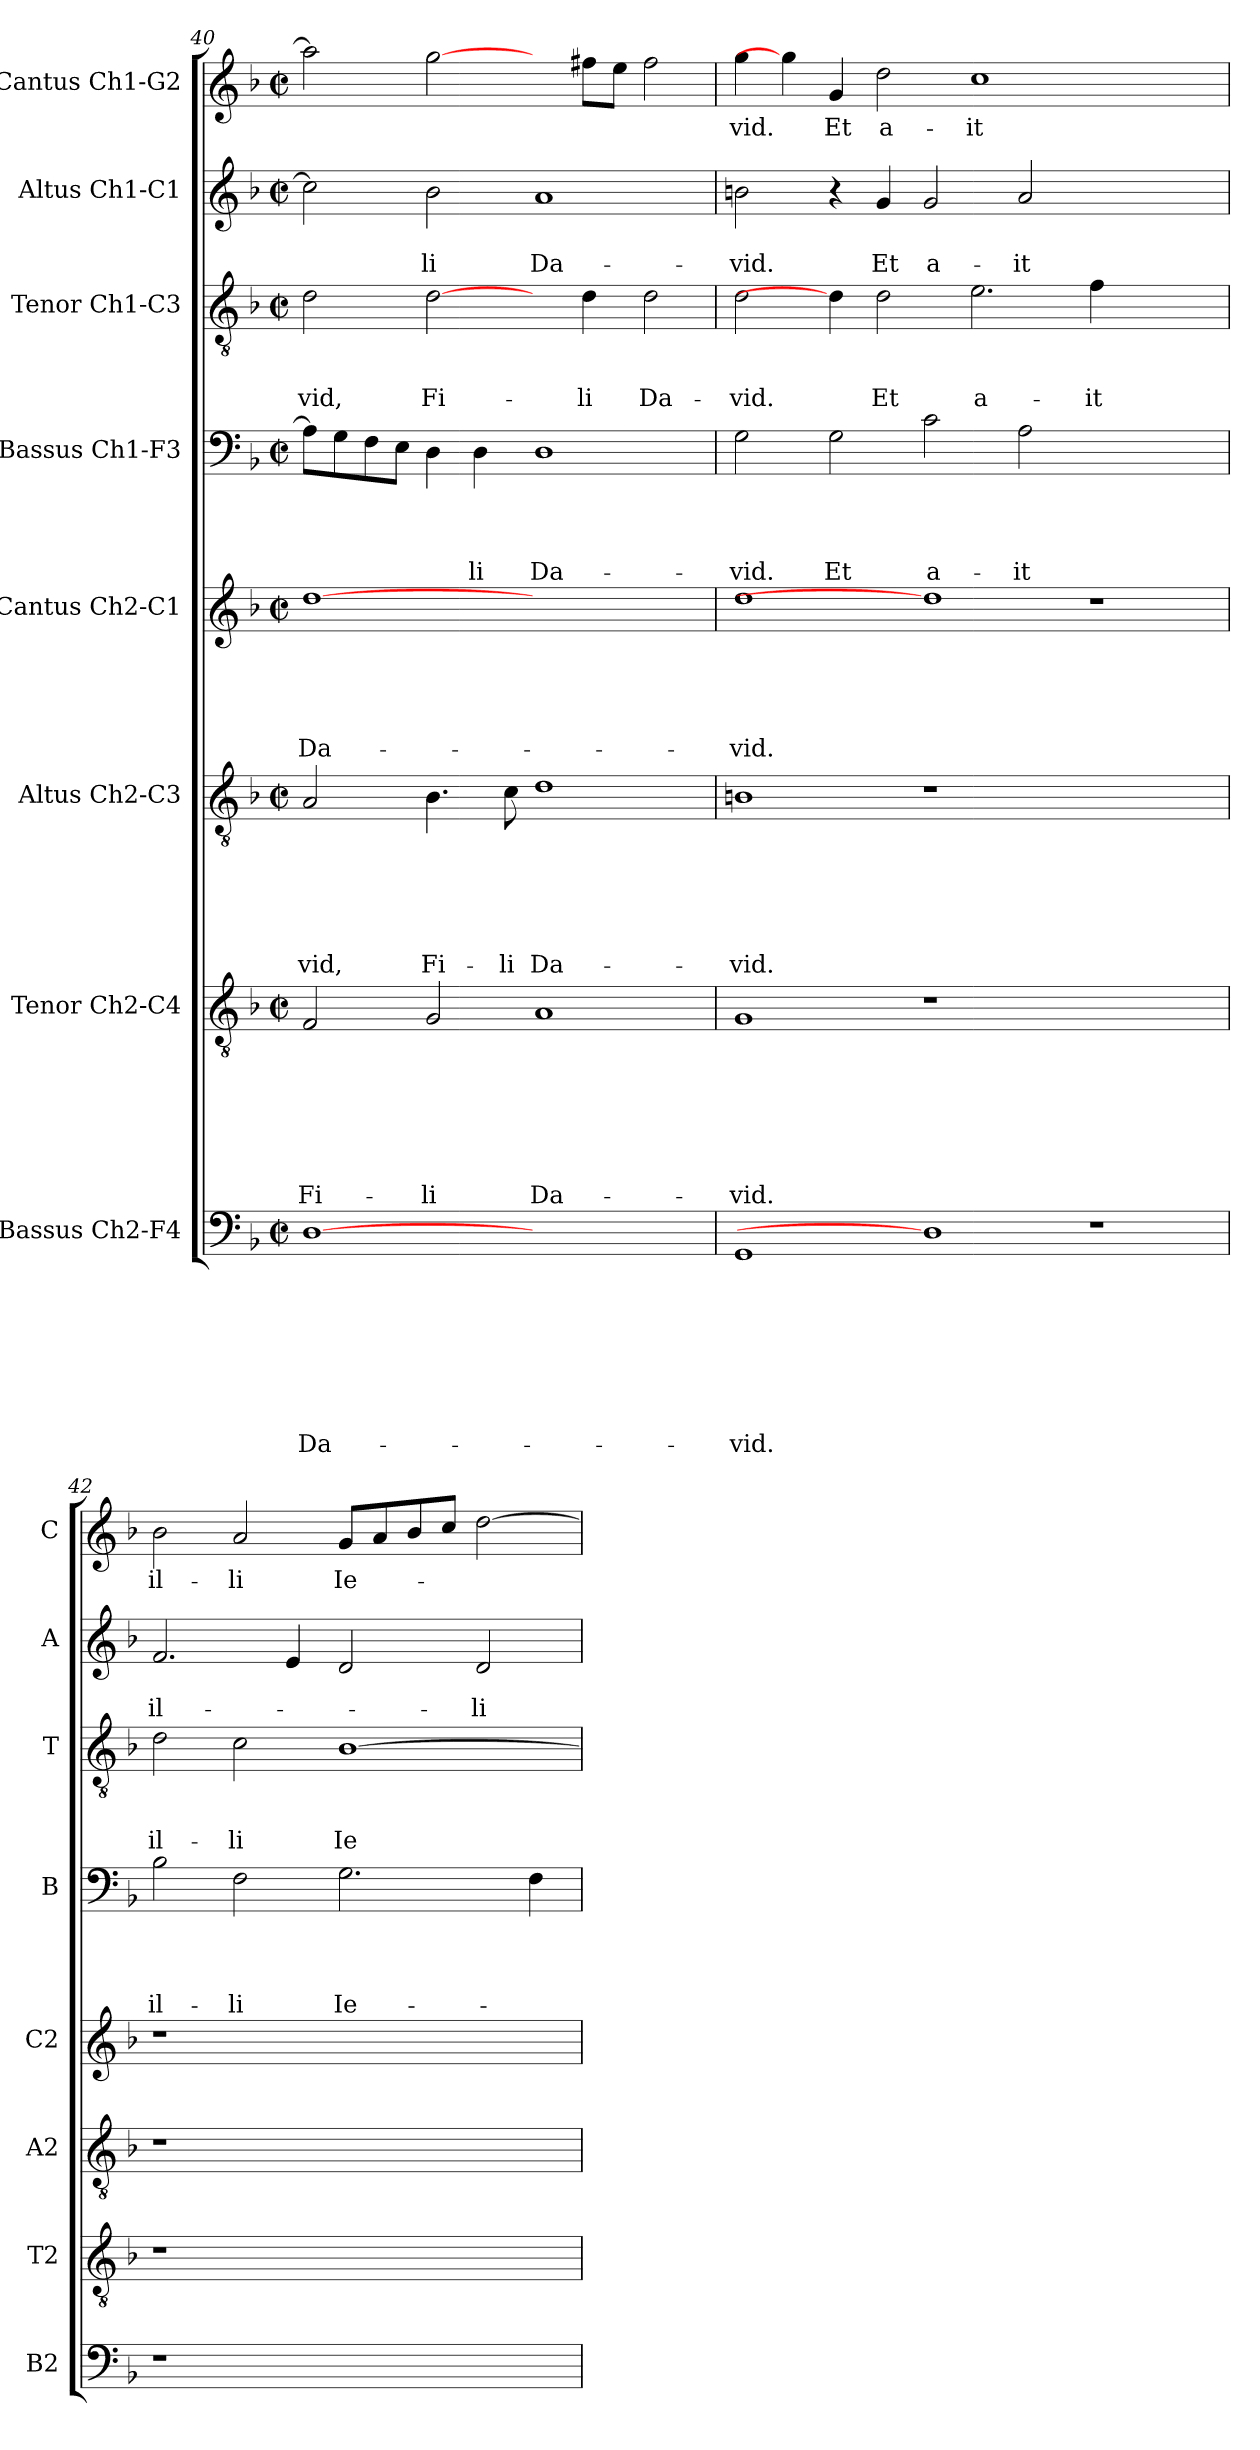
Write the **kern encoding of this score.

**kern	**text	**text	**text	**text	**text	**text	**text	**text	**kern	**text	**text	**text	**text	**text	**text	**text	**kern	**text	**text	**text	**text	**text	**text	**kern	**text	**text	**text	**text	**text	**kern	**text	**text	**text	**text	**kern	**text	**text	**text	**kern	**text	**text	**kern	**text
*part8	*part8	*part8	*part8	*part8	*part8	*part8	*part8	*part8	*part7	*part7	*part7	*part7	*part7	*part7	*part7	*part7	*part6	*part6	*part6	*part6	*part6	*part6	*part6	*part5	*part5	*part5	*part5	*part5	*part5	*part4	*part4	*part4	*part4	*part4	*part3	*part3	*part3	*part3	*part2	*part2	*part2	*part1	*part1
*staff8	*staff8	*staff8	*staff8	*staff8	*staff8	*staff8	*staff8	*staff8	*staff7	*staff7	*staff7	*staff7	*staff7	*staff7	*staff7	*staff7	*staff6	*staff6	*staff6	*staff6	*staff6	*staff6	*staff6	*staff5	*staff5	*staff5	*staff5	*staff5	*staff5	*staff4	*staff4	*staff4	*staff4	*staff4	*staff3	*staff3	*staff3	*staff3	*staff2	*staff2	*staff2	*staff1	*staff1
*I"Bassus Ch2-F4	*	*	*	*	*	*	*	*	*I"Tenor Ch2-C4	*	*	*	*	*	*	*	*I"Altus Ch2-C3	*	*	*	*	*	*	*I"Cantus Ch2-C1	*	*	*	*	*	*I"Bassus Ch1-F3	*	*	*	*	*I"Tenor Ch1-C3	*	*	*	*I"Altus Ch1-C1	*	*	*I"Cantus Ch1-G2	*
*I'B2	*	*	*	*	*	*	*	*	*I'T2	*	*	*	*	*	*	*	*I'A2	*	*	*	*	*	*	*I'C2	*	*	*	*	*	*I'B	*	*	*	*	*I'T	*	*	*	*I'A	*	*	*I'C	*
!!LO:PB:g=z
*clefF4	*	*	*	*	*	*	*	*	*clefGv2	*	*	*	*	*	*	*	*clefGv2	*	*	*	*	*	*	*clefG2	*	*	*	*	*	*clefF4	*	*	*	*	*clefGv2	*	*	*	*clefG2	*	*	*clefG2	*
*k[b-]	*	*	*	*	*	*	*	*	*k[b-]	*	*	*	*	*	*	*	*k[b-]	*	*	*	*	*	*	*k[b-]	*	*	*	*	*	*k[b-]	*	*	*	*	*k[b-]	*	*	*	*k[b-]	*	*	*k[b-]	*
*F:	*	*	*	*	*	*	*	*	*F:	*	*	*	*	*	*	*	*F:	*	*	*	*	*	*	*F:	*	*	*	*	*	*F:	*	*	*	*	*F:	*	*	*	*F:	*	*	*F:	*
*M2/2	*	*	*	*	*	*	*	*	*M2/2	*	*	*	*	*	*	*	*M2/2	*	*	*	*	*	*	*M2/2	*	*	*	*	*	*M2/2	*	*	*	*	*M2/2	*	*	*	*M2/2	*	*	*M2/2	*
*met(c|)	*	*	*	*	*	*	*	*	*met(c|)	*	*	*	*	*	*	*	*met(c|)	*	*	*	*	*	*	*met(c|)	*	*	*	*	*	*met(c|)	*	*	*	*	*met(c|)	*	*	*	*met(c|)	*	*	*met(c|)	*
=40	=40	=40	=40	=40	=40	=40	=40	=40	=40	=40	=40	=40	=40	=40	=40	=40	=40	=40	=40	=40	=40	=40	=40	=40	=40	=40	=40	=40	=40	=40	=40	=40	=40	=40	=40	=40	=40	=40	=40	=40	=40	=40	=40
!	!	!	!	!	!	!	!	!LO:LY:b	!	!	!	!	!	!	!	!LO:LY:b	!	!	!	!	!	!	!LO:LY:b	!	!	!	!	!	!LO:LY:b	!	!	!	!	!	!	!	!	!LO:LY:b	!	!	!	!	!
[1D	.	.	.	.	.	.	.	Da-	2F/	.	.	.	.	.	.	Fi-	2A/	.	.	.	.	.	-vid,	[1dd	.	.	.	.	Da-	8A\L]	.	.	.	.	2d\	.	.	-vid,	2cc\]	.	.	2aa\]	.
.	.	.	.	.	.	.	.	.	.	.	.	.	.	.	.	.	.	.	.	.	.	.	.	.	.	.	.	.	.	8G\	.	.	.	.	.	.	.	.	.	.	.	.	.
.	.	.	.	.	.	.	.	.	.	.	.	.	.	.	.	.	.	.	.	.	.	.	.	.	.	.	.	.	.	8F\	.	.	.	.	.	.	.	.	.	.	.	.	.
.	.	.	.	.	.	.	.	.	.	.	.	.	.	.	.	.	.	.	.	.	.	.	.	.	.	.	.	.	.	8E\J	.	.	.	.	.	.	.	.	.	.	.	.	.
!	!	!	!	!	!	!	!	!	!	!	!	!	!	!	!	!LO:LY:b	!	!	!	!	!	!	!LO:LY:b	!	!	!	!	!	!	!	!	!	!	!	!	!	!	!LO:LY:b	!	!	!LO:LY:b	!	!
.	.	.	.	.	.	.	.	.	2G/	.	.	.	.	.	.	-li	4.B-\	.	.	.	.	.	Fi-	.	.	.	.	.	.	4D\	.	.	.	.	[2d\	.	.	Fi-	2b-\	.	-li	[2gg\	.
!	!	!	!	!	!	!	!	!	!	!	!	!	!	!	!	!	!	!	!	!	!	!	!	!	!	!	!	!	!	!	!	!	!	!LO:LY:b	!	!	!	!	!	!	!	!	!
.	.	.	.	.	.	.	.	.	.	.	.	.	.	.	.	.	.	.	.	.	.	.	.	.	.	.	.	.	.	4D\	.	.	.	-li	.	.	.	.	.	.	.	.	.
!	!	!	!	!	!	!	!	!	!	!	!	!	!	!	!	!	!	!	!	!	!	!	!LO:LY:b	!	!	!	!	!	!	!	!	!	!	!	!	!	!	!	!	!	!	!	!
.	.	.	.	.	.	.	.	.	.	.	.	.	.	.	.	.	8c\	.	.	.	.	.	-li	.	.	.	.	.	.	.	.	.	.	.	.	.	.	.	.	.	.	.	.
!	!	!	!	!	!	!	!	!	!	!	!	!	!	!	!	!LO:LY:b	!	!	!	!	!	!	!LO:LY:b	!	!	!	!	!	!	!	!	!	!	!LO:LY:b	!	!	!	!	!	!	!LO:LY:b	!	!
1ryy	.	.	.	.	.	.	.	.	1A	.	.	.	.	.	.	Da-	1d	.	.	.	.	.	Da-	1ryy	.	.	.	.	.	1D	.	.	.	Da-	4ryy	.	.	.	1a	.	Da-	4ryy	.
!	!	!	!	!	!	!	!	!	!	!	!	!	!	!	!	!	!	!	!	!	!	!	!	!	!	!	!	!	!	!	!	!	!	!	!	!	!	!LO:LY:b	!	!	!	!	!
.	.	.	.	.	.	.	.	.	.	.	.	.	.	.	.	.	.	.	.	.	.	.	.	.	.	.	.	.	.	.	.	.	.	.	4d\	.	.	-li	.	.	.	8ff#X\L	.
.	.	.	.	.	.	.	.	.	.	.	.	.	.	.	.	.	.	.	.	.	.	.	.	.	.	.	.	.	.	.	.	.	.	.	.	.	.	.	.	.	.	8ee\J	.
!	!	!	!	!	!	!	!	!	!	!	!	!	!	!	!	!	!	!	!	!	!	!	!	!	!	!	!	!	!	!	!	!	!	!	!	!	!	!LO:LY:b	!	!	!	!	!
.	.	.	.	.	.	.	.	.	.	.	.	.	.	.	.	.	.	.	.	.	.	.	.	.	.	.	.	.	.	.	.	.	.	.	2d\	.	.	Da-	.	.	.	2ff#\	.
=41	=41	=41	=41	=41	=41	=41	=41	=41	=41	=41	=41	=41	=41	=41	=41	=41	=41	=41	=41	=41	=41	=41	=41	=41	=41	=41	=41	=41	=41	=41	=41	=41	=41	=41	=41	=41	=41	=41	=41	=41	=41	=41	=41
!	!	!	!	!	!	!	!	!LO:LY:b	!	!	!	!	!	!	!	!LO:LY:b	!	!	!	!	!	!	!LO:LY:b	!	!	!	!	!	!LO:LY:b	!	!	!	!	!LO:LY:b	!	!	!	!LO:LY:b	!	!	!LO:LY:b	!	!LO:LY:b
1GG	.	.	.	.	.	.	.	-vid.	1G	.	.	.	.	.	.	-vid.	1Bn	.	.	.	.	.	-vid.	1dd	.	.	.	.	-vid.	2G\	.	.	.	-vid.	2d\	.	.	-vid.	2bn\	.	-vid.	4gg\	-vid.
.	.	.	.	.	.	.	.	.	.	.	.	.	.	.	.	.	.	.	.	.	.	.	.	.	.	.	.	.	.	.	.	.	.	.	.	.	.	.	.	.	.	4gg\]	.
!	!	!	!	!	!	!	!	!	!	!	!	!	!	!	!	!	!	!	!	!	!	!	!	!	!	!	!	!	!	!	!	!	!	!LO:LY:b	!	!	!	!	!	!	!	!	!LO:LY:b
.	.	.	.	.	.	.	.	.	.	.	.	.	.	.	.	.	.	.	.	.	.	.	.	.	.	.	.	.	.	2G\	.	.	.	Et	4d\]	.	.	.	4r	.	.	4g/	Et
!	!	!	!	!	!	!	!	!	!	!	!	!	!	!	!	!	!	!	!	!	!	!	!	!	!	!	!	!	!	!	!	!	!	!	!	!	!	!LO:LY:b	!	!	!LO:LY:b	!	!LO:LY:b
.	.	.	.	.	.	.	.	.	.	.	.	.	.	.	.	.	.	.	.	.	.	.	.	.	.	.	.	.	.	.	.	.	.	.	2d\	.	.	Et	4g/	.	Et	2dd\	a-
!	!	!	!	!	!	!	!	!	!	!	!	!	!	!	!	!	!	!	!	!	!	!	!	!	!	!	!	!	!	!	!	!	!	!LO:LY:b	!	!	!	!	!	!	!LO:LY:b	!	!
1D]	.	.	.	.	.	.	.	.	1r	.	.	.	.	.	.	.	1r	.	.	.	.	.	.	1dd]	.	.	.	.	.	2c\	.	.	.	a-	.	.	.	.	2g/	.	a-	.	.
!	!	!	!	!	!	!	!	!	!	!	!	!	!	!	!	!	!	!	!	!	!	!	!	!	!	!	!	!	!	!	!	!	!	!	!	!	!	!LO:LY:b	!	!	!	!	!LO:LY:b
.	.	.	.	.	.	.	.	.	.	.	.	.	.	.	.	.	.	.	.	.	.	.	.	.	.	.	.	.	.	.	.	.	.	.	2.e\	.	.	a-	.	.	.	1cc	-it
!	!	!	!	!	!	!	!	!	!	!	!	!	!	!	!	!	!	!	!	!	!	!	!	!	!	!	!	!	!	!	!	!	!	!LO:LY:b	!	!	!	!	!	!	!LO:LY:b	!	!
.	.	.	.	.	.	.	.	.	.	.	.	.	.	.	.	.	.	.	.	.	.	.	.	.	.	.	.	.	.	2A\	.	.	.	-it	.	.	.	.	2a/	.	-it	.	.
!	!	!	!	!	!	!	!	!	!	!	!	!	!	!	!	!	!	!	!	!	!	!	!	!	!	!	!	!	!	!	!	!	!	!	!	!	!	!LO:LY:b	!	!	!	!	!
1r	.	.	.	.	.	.	.	.	1ryy	.	.	.	.	.	.	.	1ryy	.	.	.	.	.	.	1r	.	.	.	.	.	1ryy	.	.	.	.	4f\	.	.	-it	1ryy	.	.	.	.
.	.	.	.	.	.	.	.	.	.	.	.	.	.	.	.	.	.	.	.	.	.	.	.	.	.	.	.	.	.	.	.	.	.	.	2.ryy	.	.	.	.	.	.	2.ryy	.
=42	=42	=42	=42	=42	=42	=42	=42	=42	=42	=42	=42	=42	=42	=42	=42	=42	=42	=42	=42	=42	=42	=42	=42	=42	=42	=42	=42	=42	=42	=42	=42	=42	=42	=42	=42	=42	=42	=42	=42	=42	=42	=42	=42
!	!	!	!	!	!	!	!	!	!	!	!	!	!	!	!	!	!	!	!	!	!	!	!	!	!	!	!	!	!	!	!	!	!	!LO:LY:b	!	!	!	!LO:LY:b	!	!	!LO:LY:b	!	!LO:LY:b
1r	.	.	.	.	.	.	.	.	1r	.	.	.	.	.	.	.	1r	.	.	.	.	.	.	1r	.	.	.	.	.	2B-\	.	.	.	il-	2d\	.	.	il-	2.f/	.	il-	2b-\	il-
!	!	!	!	!	!	!	!	!	!	!	!	!	!	!	!	!	!	!	!	!	!	!	!	!	!	!	!	!	!	!	!	!	!	!LO:LY:b	!	!	!	!LO:LY:b	!	!	!	!	!LO:LY:b
.	.	.	.	.	.	.	.	.	.	.	.	.	.	.	.	.	.	.	.	.	.	.	.	.	.	.	.	.	.	2F\	.	.	.	-li	2c\	.	.	-li	.	.	.	2a/	-li
.	.	.	.	.	.	.	.	.	.	.	.	.	.	.	.	.	.	.	.	.	.	.	.	.	.	.	.	.	.	.	.	.	.	.	.	.	.	.	4e/	.	.	.	.
!	!	!	!	!	!	!	!	!	!	!	!	!	!	!	!	!	!	!	!	!	!	!	!	!	!	!	!	!	!	!	!	!	!	!LO:LY:b	!	!	!	!LO:LY:b	!	!	!	!	!LO:LY:b
1ryy	.	.	.	.	.	.	.	.	1ryy	.	.	.	.	.	.	.	1ryy	.	.	.	.	.	.	1ryy	.	.	.	.	.	2.G\	.	.	.	Ie-	[1B-	.	.	Ie-	2d/	.	.	8g/L	Ie-
.	.	.	.	.	.	.	.	.	.	.	.	.	.	.	.	.	.	.	.	.	.	.	.	.	.	.	.	.	.	.	.	.	.	.	.	.	.	.	.	.	.	8a/	.
.	.	.	.	.	.	.	.	.	.	.	.	.	.	.	.	.	.	.	.	.	.	.	.	.	.	.	.	.	.	.	.	.	.	.	.	.	.	.	.	.	.	8b-/	.
.	.	.	.	.	.	.	.	.	.	.	.	.	.	.	.	.	.	.	.	.	.	.	.	.	.	.	.	.	.	.	.	.	.	.	.	.	.	.	.	.	.	8cc/J	.
!	!	!	!	!	!	!	!	!	!	!	!	!	!	!	!	!	!	!	!	!	!	!	!	!	!	!	!	!	!	!	!	!	!	!	!	!	!	!	!	!	!LO:LY:b	!	!
.	.	.	.	.	.	.	.	.	.	.	.	.	.	.	.	.	.	.	.	.	.	.	.	.	.	.	.	.	.	.	.	.	.	.	.	.	.	.	2d/	.	-li	[2dd\	.
.	.	.	.	.	.	.	.	.	.	.	.	.	.	.	.	.	.	.	.	.	.	.	.	.	.	.	.	.	.	4F\	.	.	.	.	.	.	.	.	.	.	.	.	.
=	=	=	=	=	=	=	=	=	=	=	=	=	=	=	=	=	=	=	=	=	=	=	=	=	=	=	=	=	=	=	=	=	=	=	=	=	=	=	=	=	=	=	=
*-	*-	*-	*-	*-	*-	*-	*-	*-	*-	*-	*-	*-	*-	*-	*-	*-	*-	*-	*-	*-	*-	*-	*-	*-	*-	*-	*-	*-	*-	*-	*-	*-	*-	*-	*-	*-	*-	*-	*-	*-	*-	*-	*-
